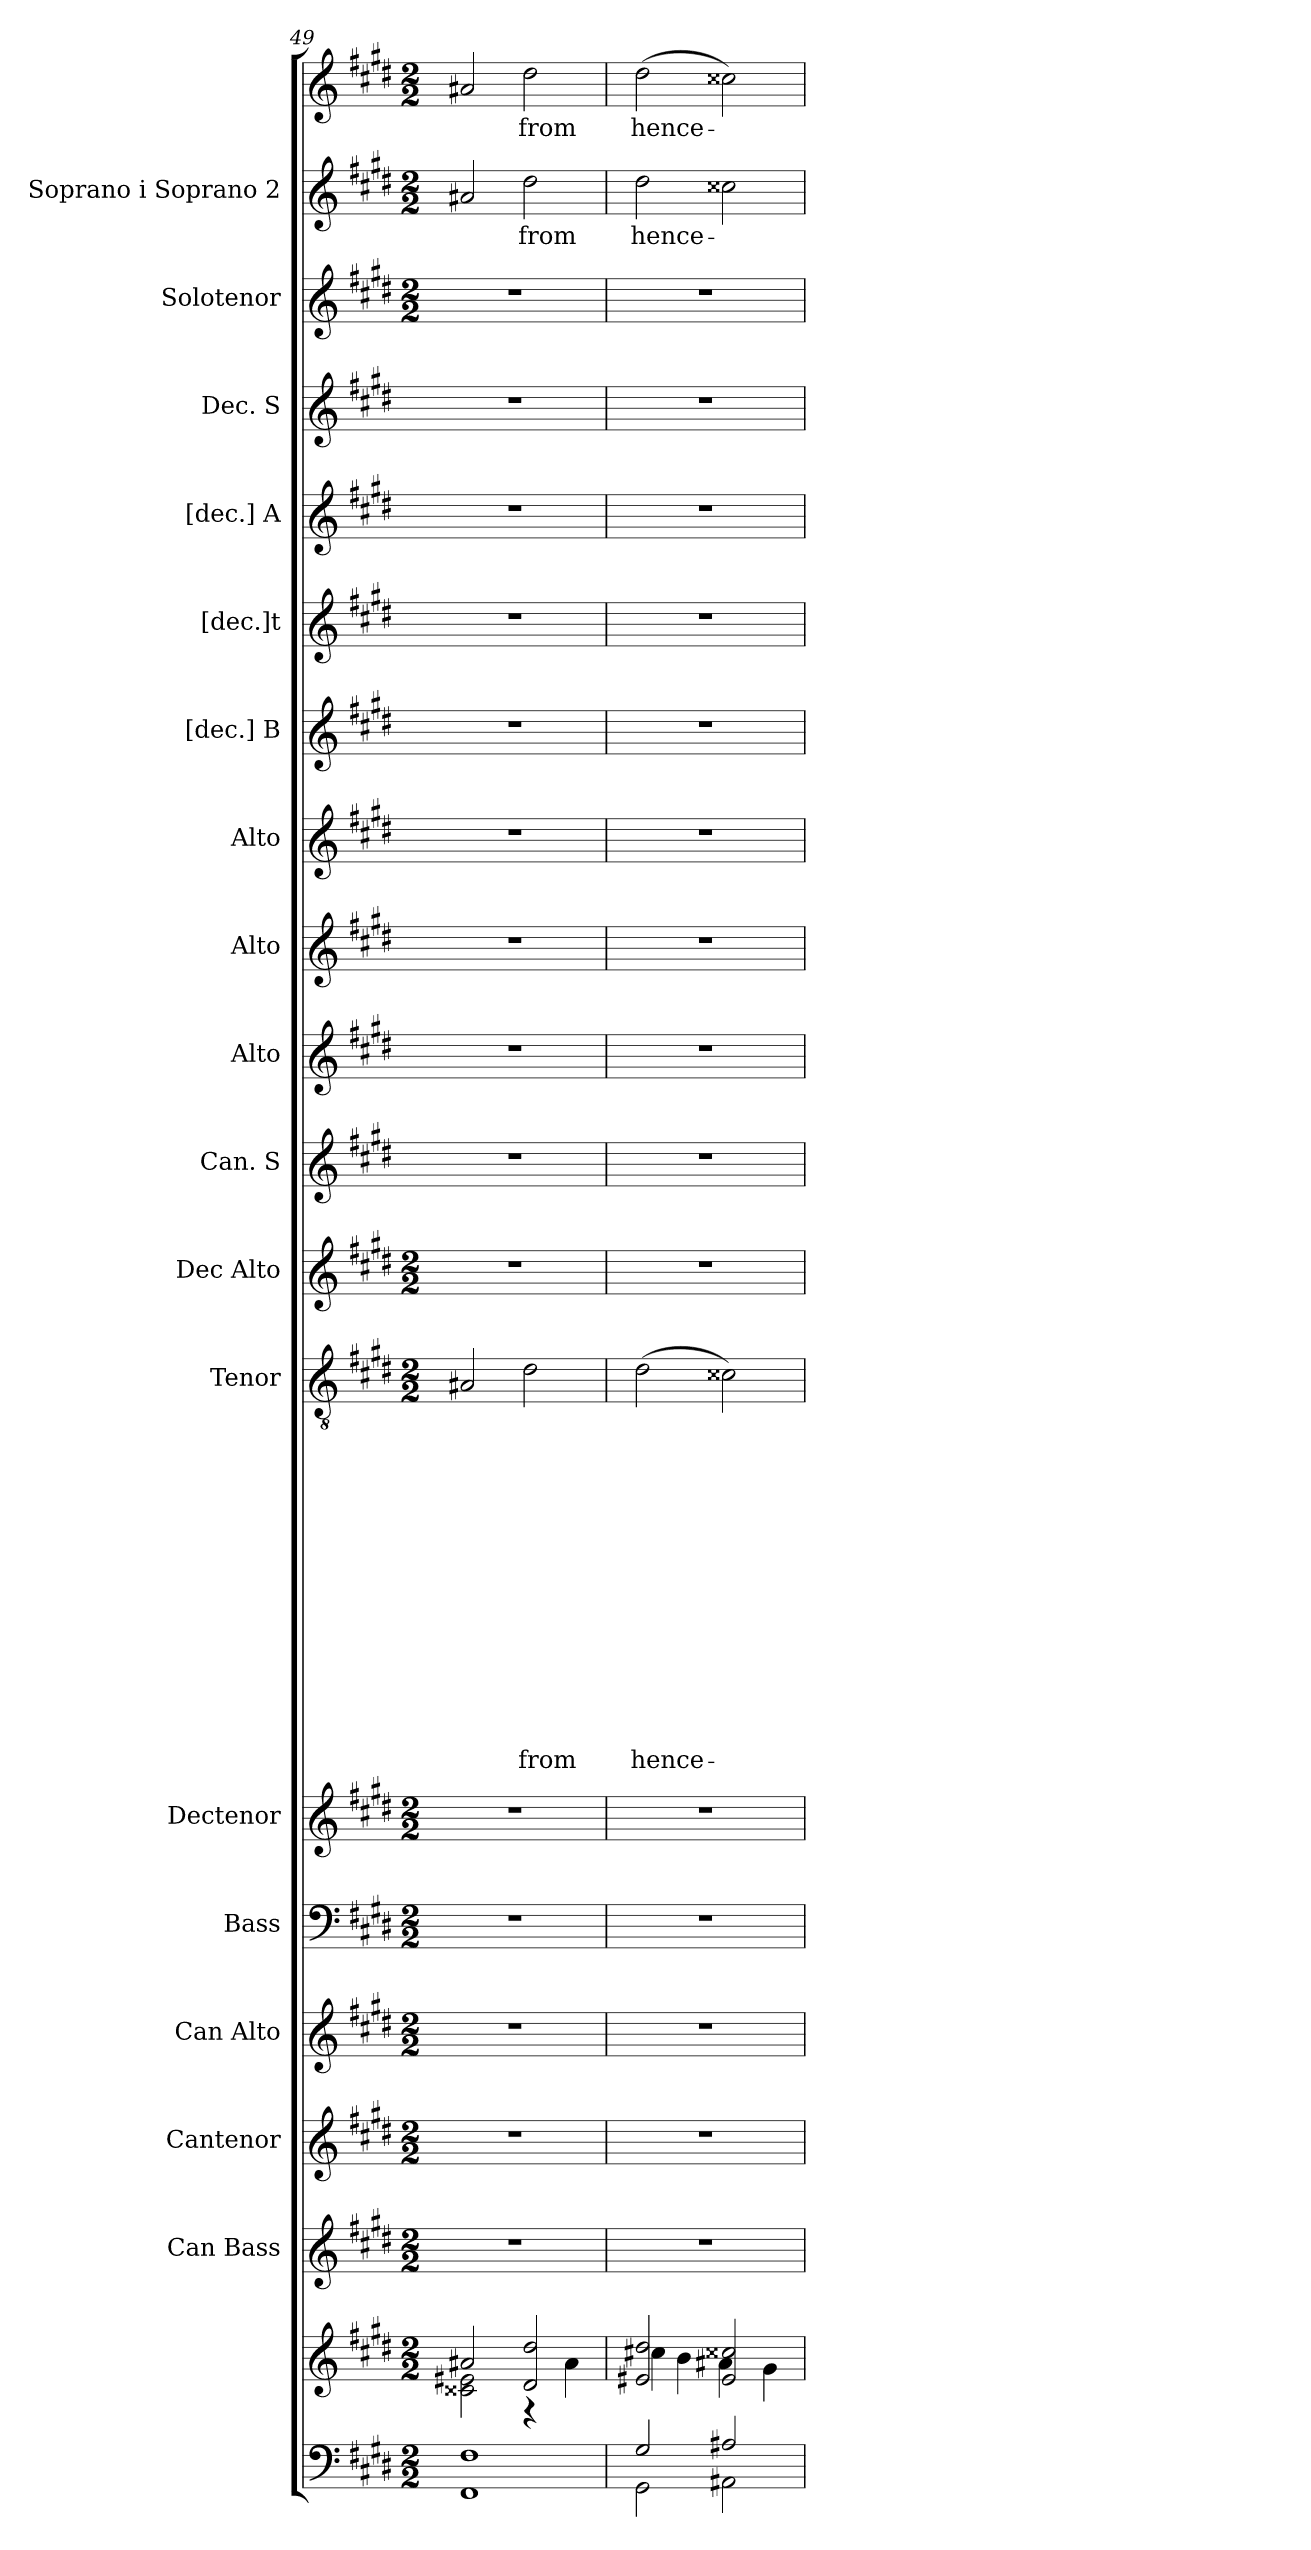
**kern	**kern	**kern	**kern	**kern	**kern	**kern	**kern	**text	**text	**text	**text	**text	**text	**text	**text	**text	**text	**text	**text	**text	**text	**text	**kern	**kern	**kern	**kern	**kern	**kern	**kern	**kern	**kern	**kern	**kern	**text	**kern	**text
*part19	*part18	*part17	*part16	*part15	*part14	*part13	*part12	*part12	*part12	*part12	*part12	*part12	*part12	*part12	*part12	*part12	*part12	*part12	*part12	*part12	*part12	*part12	*part11	*part10	*part9	*part8	*part7	*part6	*part5	*part4	*part3	*part2	*part1	*part1	*part1	*part1
*staff20	*staff19	*staff18	*staff17	*staff16	*staff15	*staff14	*staff13	*staff13	*staff13	*staff13	*staff13	*staff13	*staff13	*staff13	*staff13	*staff13	*staff13	*staff13	*staff13	*staff13	*staff13	*staff13	*staff12	*staff11	*staff10	*staff9	*staff8	*staff7	*staff6	*staff5	*staff4	*staff3	*staff2	*staff2	*staff1	*staff1
*	*	*I"Can Bass	*I"Cantenor	*I"Can Alto	*I"Bass	*I"Dectenor	*I"Tenor	*	*	*	*	*	*	*	*	*	*	*	*	*	*	*	*I"Dec Alto	*I"Can. S	*I"Alto	*I"Alto	*I"Alto	*I"[dec.] B	*I"[dec.]t	*I"[dec.] A	*I"Dec. S	*I"Solotenor	*I"Soprano i Soprano 2	*	*	*
*	*	*	*	*I'Can Alto	*I'Bass	*I'Dectenor	*	*	*	*	*	*	*	*	*	*	*	*	*	*	*	*	*I'Dec Alto	*	*	*	*	*	*	*	*	*	*I'Si	*	*	*
!!LO:LB:g=z
*clefF4	*clefG2	*clefG2	*clefG2	*clefG2	*clefF4	*clefG2	*clefGv2	*	*	*	*	*	*	*	*	*	*	*	*	*	*	*	*clefG2	*clefG2	*clefG2	*clefG2	*clefG2	*clefG2	*clefG2	*clefG2	*clefG2	*clefG2	*clefG2	*	*clefG2	*
*k[f#c#g#d#]	*k[f#c#g#d#]	*k[f#c#g#d#]	*k[f#c#g#d#]	*k[f#c#g#d#]	*k[f#c#g#d#]	*k[f#c#g#d#]	*k[f#c#g#d#]	*	*	*	*	*	*	*	*	*	*	*	*	*	*	*	*k[f#c#g#d#]	*k[f#c#g#d#]	*k[f#c#g#d#]	*k[f#c#g#d#]	*k[f#c#g#d#]	*k[f#c#g#d#]	*k[f#c#g#d#]	*k[f#c#g#d#]	*k[f#c#g#d#]	*k[f#c#g#d#]	*k[f#c#g#d#]	*	*k[f#c#g#d#]	*
*E:	*E:	*E:	*E:	*E:	*E:	*E:	*E:	*	*	*	*	*	*	*	*	*	*	*	*	*	*	*	*E:	*E:	*E:	*E:	*E:	*E:	*E:	*E:	*E:	*E:	*E:	*	*E:	*
*M2/2	*M2/2	*M2/2	*M2/2	*M2/2	*M2/2	*M2/2	*M2/2	*	*	*	*	*	*	*	*	*	*	*	*	*	*	*	*M2/2	*	*	*	*	*	*	*	*	*M2/2	*M2/2	*	*M2/2	*
=49	=49	=49	=49	=49	=49	=49	=49	=49	=49	=49	=49	=49	=49	=49	=49	=49	=49	=49	=49	=49	=49	=49	=49	=49	=49	=49	=49	=49	=49	=49	=49	=49	=49	=49	=49	=49
*	*^	*	*	*	*	*	*	*	*	*	*	*	*	*	*	*	*	*	*	*	*	*	*	*	*	*	*	*	*	*	*	*	*	*	*	*
1FF# 1F#	2a#X/	2c##X\ 2e#i\	1r	1r	1r	1r	1r	2A#X/	.	.	.	.	.	.	.	.	.	.	.	.	.	.	.	1r	1r	1r	1r	1r	1r	1r	1r	1r	1r	2a#X/	.	2a#X/	.
!	!	!	!	!	!	!	!	!	!	!	!	!	!	!	!	!	!	!	!	!	!	!	!LO:LY:b	!	!	!	!	!	!	!	!	!	!	!	!LO:LY:b	!	!LO:LY:b
.	2d#/ 2dd#/	4rF	.	.	.	.	.	2d#\	.	.	.	.	.	.	.	.	.	.	.	.	.	.	from	.	.	.	.	.	.	.	.	.	.	2dd#\	from	2dd#\	from
.	.	4a#\	.	.	.	.	.	.	.	.	.	.	.	.	.	.	.	.	.	.	.	.	.	.	.	.	.	.	.	.	.	.	.	.	.	.	.
=50	=50	=50	=50	=50	=50	=50	=50	=50	=50	=50	=50	=50	=50	=50	=50	=50	=50	=50	=50	=50	=50	=50	=50	=50	=50	=50	=50	=50	=50	=50	=50	=50	=50	=50	=50	=50	=50
*^	*	*	*	*	*	*	*	*	*	*	*	*	*	*	*	*	*	*	*	*	*	*	*	*	*	*	*	*	*	*	*	*	*	*	*	*	*
!	!	!	!	!	!	!	!	!	!	!	!	!	!	!	!	!	!	!	!	!	!	!	!	!LO:LY:b	!	!	!	!	!	!	!	!	!	!	!	!LO:LY:b	!	!LO:LY:b
2G#/	2GG#\	2e#X/ 2dd#/	4cc#X\	1r	1r	1r	1r	1r	(>2d#\	.	.	.	.	.	.	.	.	.	.	.	.	.	.	hence-	1r	1r	1r	1r	1r	1r	1r	1r	1r	1r	2dd#\	-hence-	(>2dd#\	hence-
.	.	.	4b\	.	.	.	.	.	.	.	.	.	.	.	.	.	.	.	.	.	.	.	.	.	.	.	.	.	.	.	.	.	.	.	.	.	.	.
2A#X/	2AA#X\	2e#/ 2cc##X/	4a#X\	.	.	.	.	.	2c##X\)	.	.	.	.	.	.	.	.	.	.	.	.	.	.	.	.	.	.	.	.	.	.	.	.	.	2cc##X\	.	2cc##X\)	.
.	.	.	4g#\	.	.	.	.	.	.	.	.	.	.	.	.	.	.	.	.	.	.	.	.	.	.	.	.	.	.	.	.	.	.	.	.	.	.	.
*v	*v	*	*	*	*	*	*	*	*	*	*	*	*	*	*	*	*	*	*	*	*	*	*	*	*	*	*	*	*	*	*	*	*	*	*	*	*	*
*	*v	*v	*	*	*	*	*	*	*	*	*	*	*	*	*	*	*	*	*	*	*	*	*	*	*	*	*	*	*	*	*	*	*	*	*	*	*
=	=	=	=	=	=	=	=	=	=	=	=	=	=	=	=	=	=	=	=	=	=	=	=	=	=	=	=	=	=	=	=	=	=	=	=	=
*-	*-	*-	*-	*-	*-	*-	*-	*-	*-	*-	*-	*-	*-	*-	*-	*-	*-	*-	*-	*-	*-	*-	*-	*-	*-	*-	*-	*-	*-	*-	*-	*-	*-	*-	*-	*-
